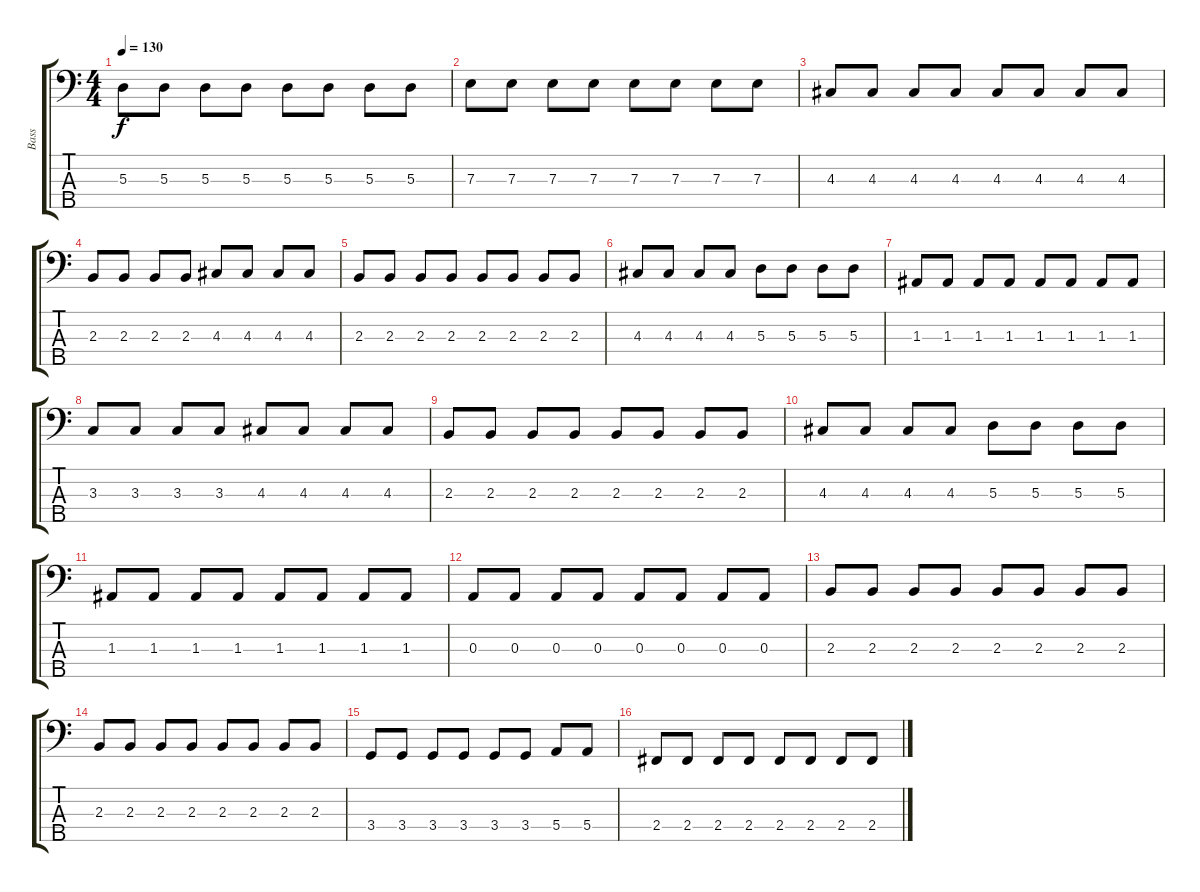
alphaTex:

\track ("Bass" "Bass") {instrument electricbassfinger}
\staff {score tabs}
\tuning (G2 D2 A1 E1 B0) {hide}
\ts (4 4)
\tempo 130
\clef f4
\ks c
5.3.8{dy f} 5.3.8 5.3.8 5.3.8 5.3.8 5.3.8 5.3.8 5.3.8 |
7.3.8 7.3.8 7.3.8 7.3.8 7.3.8 7.3.8 7.3.8 7.3.8 |
4.3.8 4.3.8 4.3.8 4.3.8 4.3.8 4.3.8 4.3.8 4.3.8 |
2.3.8 2.3.8 2.3.8 2.3.8 4.3.8 4.3.8 4.3.8 4.3.8 |
2.3.8 2.3.8 2.3.8 2.3.8 2.3.8 2.3.8 2.3.8 2.3.8 |
4.3.8 4.3.8 4.3.8 4.3.8 5.3.8 5.3.8 5.3.8 5.3.8 |
1.3.8 1.3.8 1.3.8 1.3.8 1.3.8 1.3.8 1.3.8 1.3.8 |
3.3.8 3.3.8 3.3.8 3.3.8 4.3.8 4.3.8 4.3.8 4.3.8 |
2.3.8 2.3.8 2.3.8 2.3.8 2.3.8 2.3.8 2.3.8 2.3.8 |
4.3.8 4.3.8 4.3.8 4.3.8 5.3.8 5.3.8 5.3.8 5.3.8 |
1.3.8 1.3.8 1.3.8 1.3.8 1.3.8 1.3.8 1.3.8 1.3.8 |
0.3.8 0.3.8 0.3.8 0.3.8 0.3.8 0.3.8 0.3.8 0.3.8 |
2.3.8 2.3.8 2.3.8 2.3.8 2.3.8 2.3.8 2.3.8 2.3.8 |
2.3.8 2.3.8 2.3.8 2.3.8 2.3.8 2.3.8 2.3.8 2.3.8 |
3.4.8 3.4.8 3.4.8 3.4.8 3.4.8 3.4.8 5.4.8 5.4.8 |
2.4.8 2.4.8 2.4.8 2.4.8 2.4.8 2.4.8 2.4.8 2.4.8
